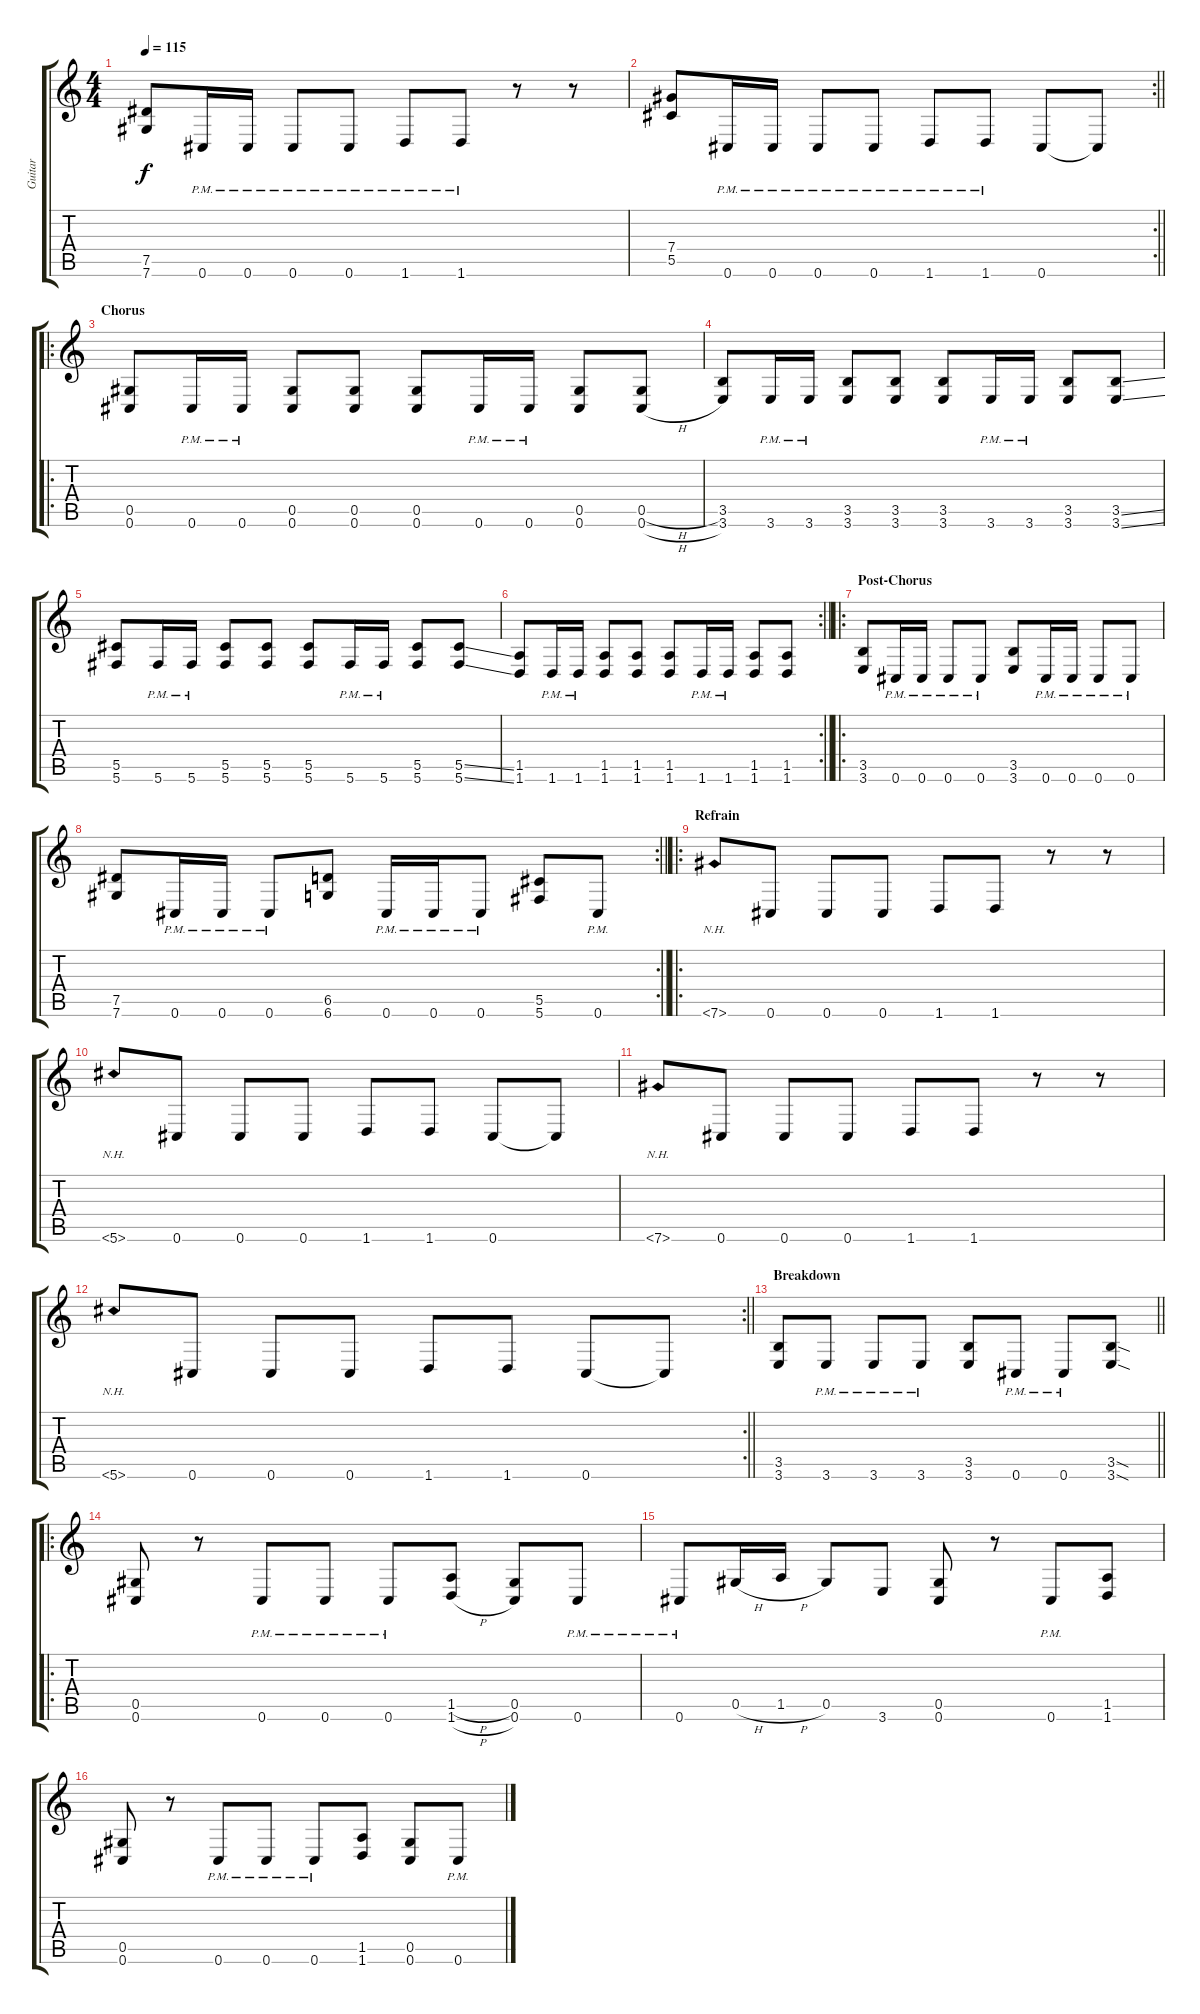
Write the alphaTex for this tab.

\track ("Guitar" "Guitar") {instrument distortionguitar}
\staff {score tabs}
\tuning (Eb4 Bb3 Gb3 Db3 Ab2 Db2) {hide}
\ts (4 4)
\tempo 115
\clef g2
\ks c
(7.5 7.6).8{dy f} 0.6{pm}.16 0.6{pm}.16 0.6{pm}.8 0.6{pm}.8 1.6{pm}.8 1.6{pm}.8 r.8 r.8 |
\rc 2
\barLineRight lightlight
(7.4 5.5).8 0.6{pm}.16 0.6{pm}.16 0.6{pm}.8 0.6{pm}.8 1.6{pm}.8 1.6{pm}.8 0.6.8 0.6{t}.8 |
\ro
\section ("" "Chorus")
(0.5 0.6).8 0.6{pm}.16 0.6{pm}.16 (0.5 0.6).8 (0.5 0.6).8 (0.5 0.6).8 0.6{pm}.16 0.6{pm}.16 (0.5 0.6).8 (0.5{h} 0.6{h}).8 |
(3.5 3.6).8 3.6{pm}.16 3.6{pm}.16 (3.5 3.6).8 (3.5 3.6).8 (3.5 3.6).8 3.6{pm}.16 3.6{pm}.16 (3.5 3.6).8 (3.5{ss} 3.6{ss}).8 |
(5.5 5.6).8 5.6{pm}.16 5.6{pm}.16 (5.5 5.6).8 (5.5 5.6).8 (5.5 5.6).8 5.6{pm}.16 5.6{pm}.16 (5.5 5.6).8 (5.5{ss} 5.6{ss}).8 |
\rc 2
\barLineRight lightlight
(1.5 1.6).8 1.6{pm}.16 1.6{pm}.16 (1.5 1.6).8 (1.5 1.6).8 (1.5 1.6).8 1.6{pm}.16 1.6{pm}.16 (1.5 1.6).8 (1.5 1.6).8 |
\ro
\section ("" "Post-Chorus")
(3.5 3.6).8 0.6{pm}.16 0.6{pm}.16 0.6{pm}.8 0.6{pm}.8 (3.5 3.6).8 0.6{pm}.16 0.6{pm}.16 0.6{pm}.8 0.6{pm}.8 |
\rc 2
\barLineRight lightlight
(7.5 7.6).8 0.6{pm}.16 0.6{pm}.16 0.6{pm}.8 (6.5 6.6).8 0.6{pm}.16 0.6{pm}.16 0.6{pm}.8 (5.5 5.6).8 0.6{pm}.8 |
\ro
\section ("" "Refrain")
7.6{nh}.8 0.6.8 0.6.8 0.6.8 1.6.8 1.6.8 r.8 r.8 |
5.6{nh}.8 0.6.8 0.6.8 0.6.8 1.6.8 1.6.8 0.6.8 0.6{t}.8 |
7.6{nh}.8 0.6.8 0.6.8 0.6.8 1.6.8 1.6.8 r.8 r.8 |
\rc 2
\barLineRight lightlight
5.6{nh}.8 0.6.8 0.6.8 0.6.8 1.6.8 1.6.8 0.6.8 0.6{t}.8 |
\section ("" "Breakdown")
\barLineRight lightlight
(3.5 3.6).8 3.6{pm}.8 3.6{pm}.8 3.6{pm}.8 (3.5 3.6).8 0.6{pm}.8 0.6{pm}.8 (3.5{sod} 3.6{sod}).8 |
\ro
\section ("" "")
(0.5 0.6).8 r.8 0.6{pm}.8 0.6{pm}.8 0.6{pm}.8 (1.5{h} 1.6{h}).8 (0.5 0.6).8 0.6{pm}.8 |
0.6{pm}.8 0.5{h}.16 1.5{h}.16 0.5.8 3.6.8 (0.5 0.6).8 r.8 0.6{pm}.8 (1.5 1.6).8 |
(0.5 0.6).8 r.8 0.6{pm}.8 0.6{pm}.8 0.6{pm}.8 (1.5 1.6).8 (0.5 0.6).8 0.6{pm}.8
